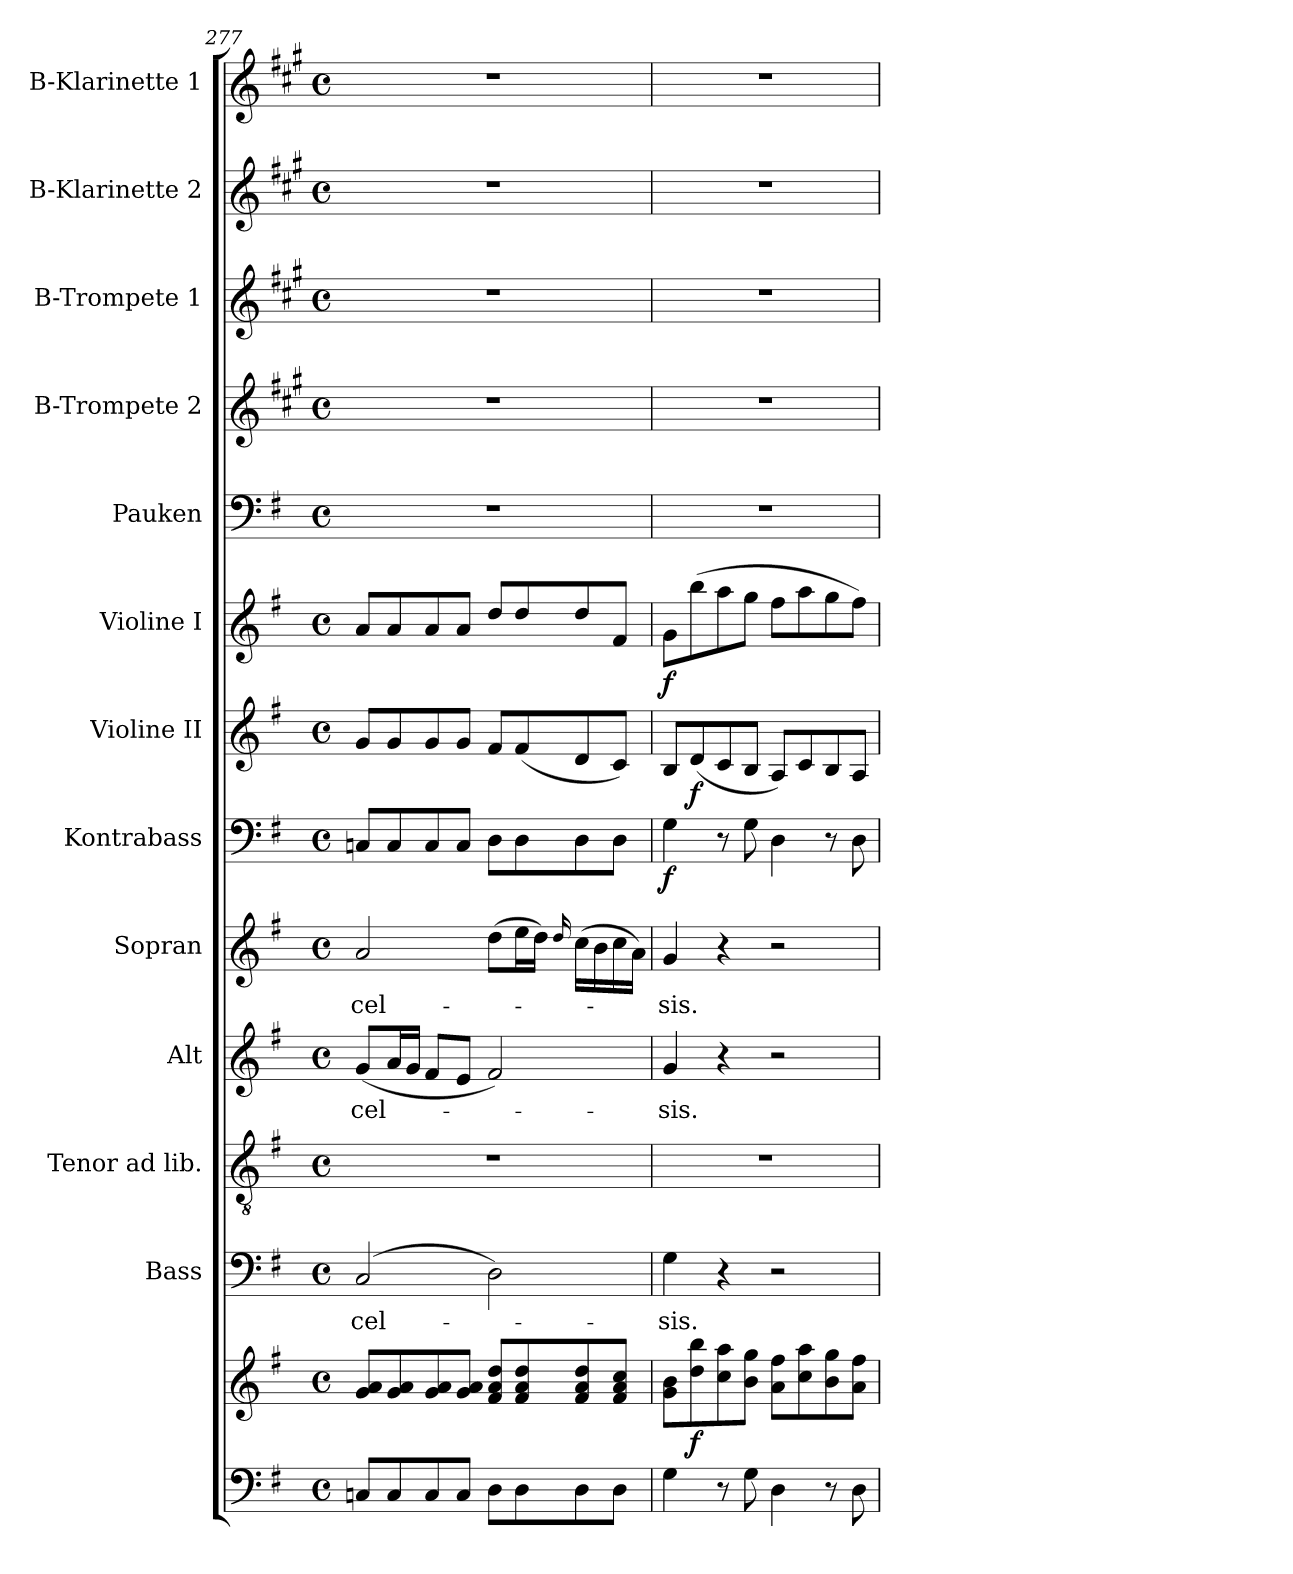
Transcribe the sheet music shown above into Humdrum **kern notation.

**kern	**kern	**dynam	**kern	**text	**kern	**kern	**text	**kern	**text	**kern	**dynam	**kern	**dynam	**kern	**dynam	**kern	**kern	**kern	**kern	**kern
*part13	*part13	*part13	*part12	*part12	*part11	*part10	*part10	*part9	*part9	*part8	*part8	*part7	*part7	*part6	*part6	*part5	*part4	*part3	*part2	*part1
*staff14	*staff13	*staff13/14	*staff12	*staff12	*staff11	*staff10	*staff10	*staff9	*staff9	*staff8	*staff8	*staff7	*staff7	*staff6	*staff6	*staff5	*staff4	*staff3	*staff2	*staff1
*	*	*	*I"Bass	*	*I"Tenor ad lib.	*I"Alt	*	*I"Sopran	*	*I"Kontrabass	*	*I"Violine II	*	*I"Violine I	*	*I"Pauken	*I"B-Trompete 2	*I"B-Trompete 1	*I"B-Klarinette 2	*I"B-Klarinette 1
*	*	*	*I'B.	*	*I'T.	*I'A.	*	*I'S.	*	*I'Kb.	*	*I'Vl. II	*	*I'Vl. I	*	*I'Pk.	*I'Trp. 2	*I'Trp. 1	*I'B Kl. 2	*I'B Kl. 1
*clefF4	*clefG2	*	*clefF4	*	*clefGv2	*clefG2	*	*clefG2	*	*clefF4	*	*clefG2	*	*clefG2	*	*clefF4	*clefG2	*clefG2	*clefG2	*clefG2
*	*	*	*	*	*	*	*	*	*	*ITrd7c12	*	*	*	*	*	*	*ITrd1c2	*ITrd1c2	*ITrd1c2	*ITrd1c2
*k[f#]	*k[f#]	*	*k[f#]	*	*k[f#]	*k[f#]	*	*k[f#]	*	*k[f#]	*	*k[f#]	*	*k[f#]	*	*k[f#]	*k[f#]	*k[f#]	*k[f#]	*k[f#]
*G:	*G:	*	*G:	*	*G:	*G:	*	*G:	*	*G:	*	*G:	*	*G:	*	*G:	*G:	*G:	*G:	*G:
*M4/4	*M4/4	*	*M4/4	*	*M4/4	*M4/4	*	*M4/4	*	*M4/4	*	*M4/4	*	*M4/4	*	*M4/4	*M4/4	*M4/4	*M4/4	*M4/4
*met(c)	*met(c)	*	*met(c)	*	*met(c)	*met(c)	*	*met(c)	*	*met(c)	*	*met(c)	*	*met(c)	*	*met(c)	*met(c)	*met(c)	*met(c)	*met(c)
=277	=277	=277	=277	=277	=277	=277	=277	=277	=277	=277	=277	=277	=277	=277	=277	=277	=277	=277	=277	=277
!	!	!	!	!LO:LY:b	!	!	!LO:LY:b	!	!LO:LY:b	!	!	!	!	!	!	!	!	!	!	!
8Cn/L	8g/ 8a/L	.	(2C/	-cel-	1r	(<8g/L	-cel-	2a/	-cel-	8CCn/L	.	8g/L	.	8a/L	.	1r	1r	1r	1r	1r
8C/	8g/ 8a/	.	.	.	.	16a/L	.	.	.	8CC/	.	8g/	.	8a/	.	.	.	.	.	.
.	.	.	.	.	.	16g/JJ	.	.	.	.	.	.	.	.	.	.	.	.	.	.
8C/	8g/ 8a/	.	.	.	.	8f#/L	.	.	.	8CC/	.	8g/	.	8a/	.	.	.	.	.	.
8C/J	8g/ 8a/J	.	.	.	.	8e/J	.	.	.	8CC/J	.	8g/J	.	8a/J	.	.	.	.	.	.
8D\L	8f#/ 8a/ 8dd/L	.	2D\)	.	.	2f#/)	.	(>8dd\L	.	8DD\L	.	8f#/L	.	8dd/L	.	.	.	.	.	.
8D\	8f#/ 8a/ 8dd/	.	.	.	.	.	.	16ee\L	.	8DD\	.	(<8f#/	.	8dd/	.	.	.	.	.	.
.	.	.	.	.	.	.	.	16dd\JJ)	.	.	.	.	.	.	.	.	.	.	.	.
.	.	.	.	.	.	.	.	16qqdd/	.	.	.	.	.	.	.	.	.	.	.	.
8D\	8f#/ 8a/ 8dd/	.	.	.	.	.	.	(>16cc\LL	.	8DD\	.	8d/	.	8dd/	.	.	.	.	.	.
.	.	.	.	.	.	.	.	16b\	.	.	.	.	.	.	.	.	.	.	.	.
8D\J	8f#/ 8a/ 8cc/J	.	.	.	.	.	.	16cc\	.	8DD\J	.	8c/J)	.	8f#/J	.	.	.	.	.	.
.	.	.	.	.	.	.	.	16a\JJ)	.	.	.	.	.	.	.	.	.	.	.	.
=278	=278	=278	=278	=278	=278	=278	=278	=278	=278	=278	=278	=278	=278	=278	=278	=278	=278	=278	=278	=278
!	!	!	!	!LO:LY:b	!	!	!LO:LY:b	!	!LO:LY:b	!	!LO:DY:b	!	!	!	!LO:DY:b	!	!	!	!	!
4G\	8g\ 8b\L	.	4G\	-sis.	1r	4g/	-sis.	4g/	-sis.	4GG\	f	8B/L	.	8g\L	f	1r	1r	1r	1r	1r
!	!	!LO:DY:b	!	!	!	!	!	!	!	!	!	!	!LO:DY:b	!	!	!	!	!	!	!
.	8dd\ 8bb\	f	.	.	.	.	.	.	.	.	.	(<8d/	f	(>8bb\	.	.	.	.	.	.
8r	8cc\ 8aa\	.	4r	.	.	4r	.	4r	.	8r	.	8c/	.	8aa\	.	.	.	.	.	.
8G\	8b\ 8gg\J	.	.	.	.	.	.	.	.	8GG\	.	8B/J	.	8gg\J	.	.	.	.	.	.
4D\	8a\ 8ff#\L	.	2r	.	.	2r	.	2r	.	4DD\	.	8A/L)	.	8ff#\L	.	.	.	.	.	.
.	8cc\ 8aa\	.	.	.	.	.	.	.	.	.	.	8c/	.	8aa\	.	.	.	.	.	.
8r	8b\ 8gg\	.	.	.	.	.	.	.	.	8r	.	8B/	.	8gg\	.	.	.	.	.	.
8D\	8a\ 8ff#\J	.	.	.	.	.	.	.	.	8DD\	.	8A/J	.	8ff#\J)	.	.	.	.	.	.
=	=	=	=	=	=	=	=	=	=	=	=	=	=	=	=	=	=	=	=	=
*-	*-	*-	*-	*-	*-	*-	*-	*-	*-	*-	*-	*-	*-	*-	*-	*-	*-	*-	*-	*-
